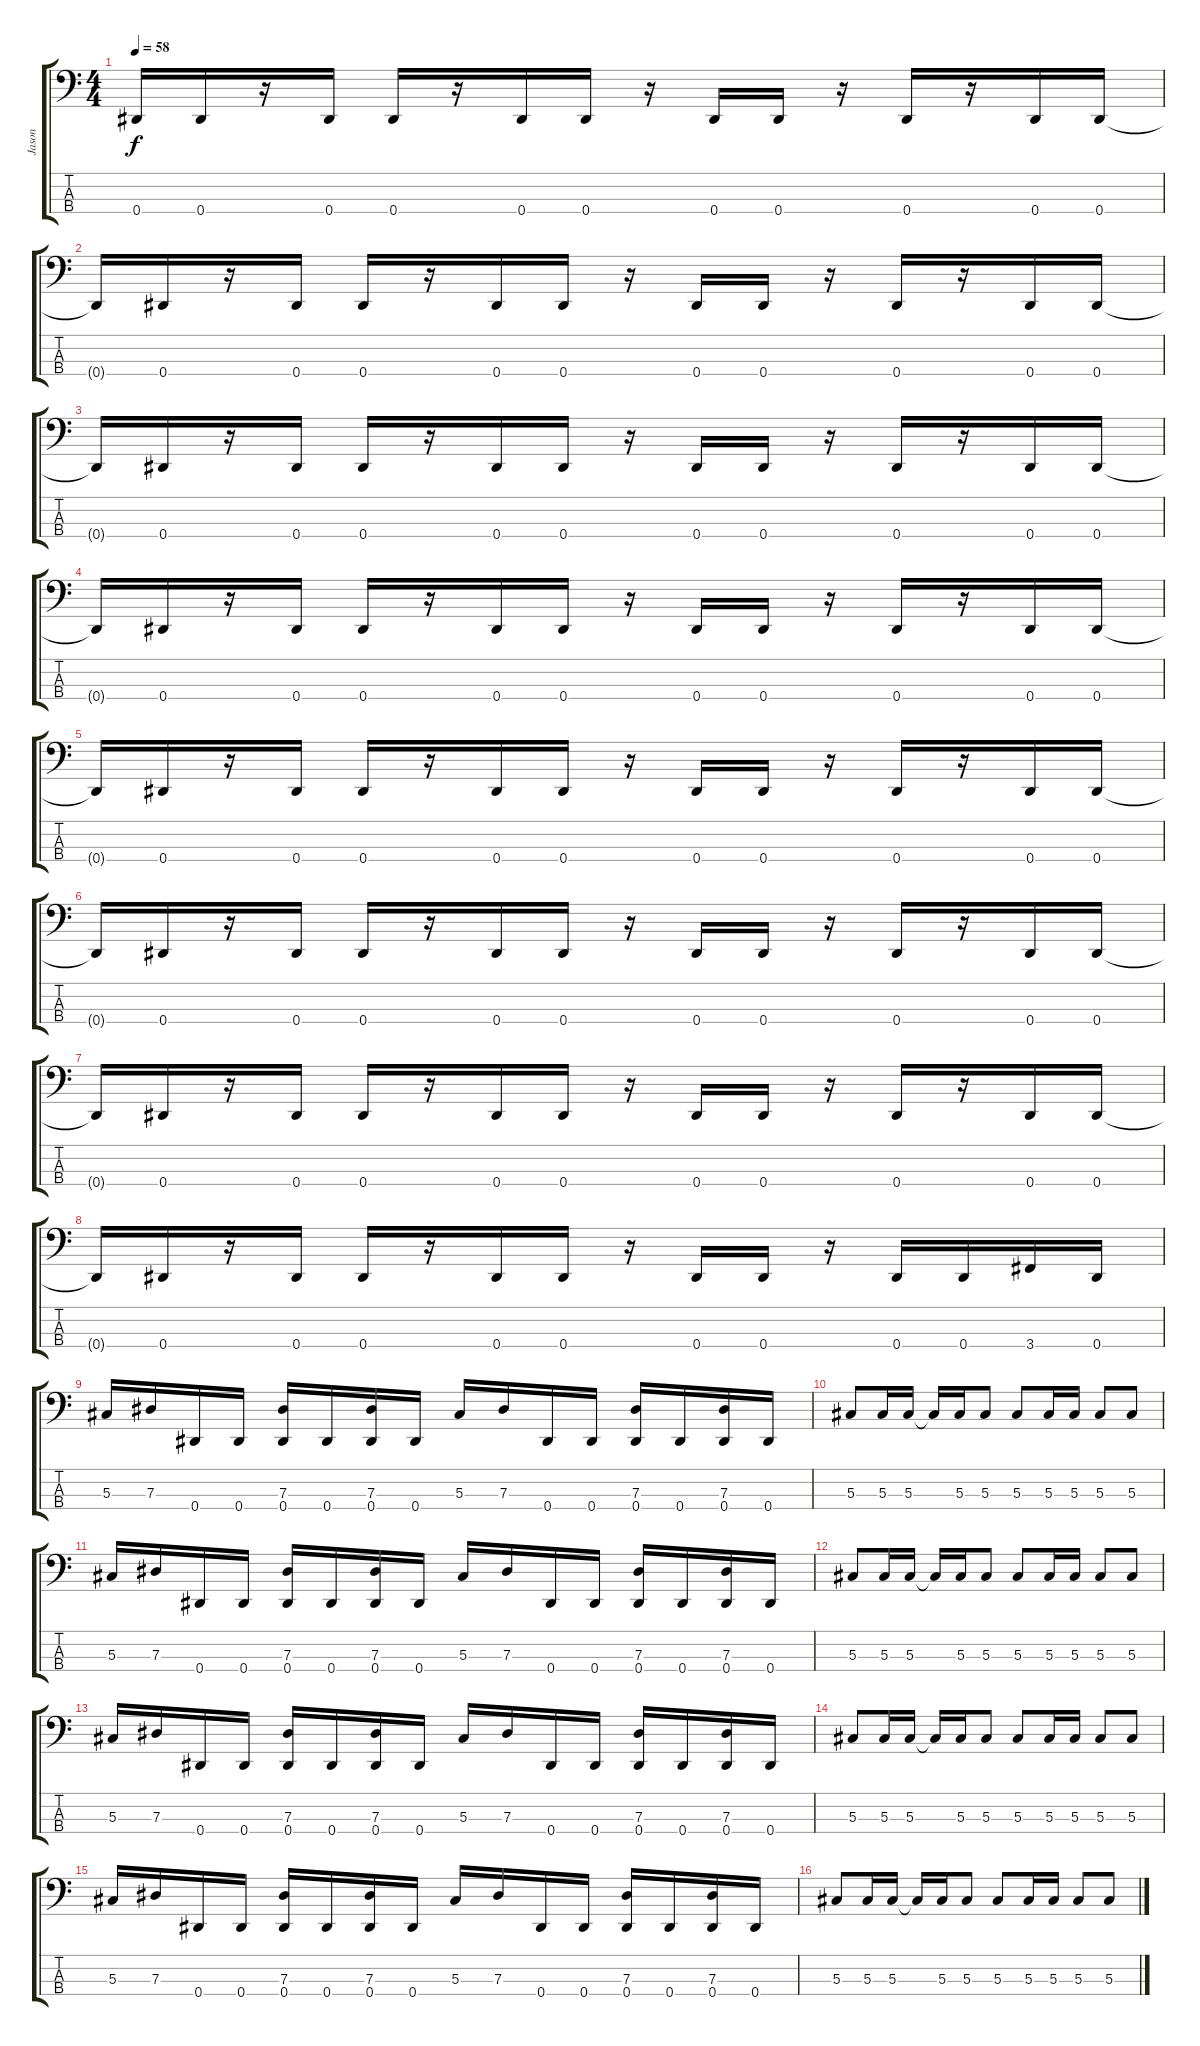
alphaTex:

\track ("Jason " "Jason ") {instrument electricbassfinger}
\staff {score tabs}
\tuning (Gb2 Db2 Ab1 Eb1) {hide}
\ts (4 4)
\tempo 58
\clef f4
\ks c
0.4.16{dy f instrument electricbassfinger} 0.4.16 r.16 0.4.16 0.4.16 r.16 0.4.16 0.4.16 r.16 0.4.16 0.4.16 r.16 0.4.16 r.16 0.4.16 0.4.16 |
0.4{t}.16 0.4.16 r.16 0.4.16 0.4.16 r.16 0.4.16 0.4.16 r.16 0.4.16 0.4.16 r.16 0.4.16 r.16 0.4.16 0.4.16 |
0.4{t}.16 0.4.16 r.16 0.4.16 0.4.16 r.16 0.4.16 0.4.16 r.16 0.4.16 0.4.16 r.16 0.4.16 r.16 0.4.16 0.4.16 |
0.4{t}.16 0.4.16 r.16 0.4.16 0.4.16 r.16 0.4.16 0.4.16 r.16 0.4.16 0.4.16 r.16 0.4.16 r.16 0.4.16 0.4.16 |
0.4{t}.16 0.4.16 r.16 0.4.16 0.4.16 r.16 0.4.16 0.4.16 r.16 0.4.16 0.4.16 r.16 0.4.16 r.16 0.4.16 0.4.16 |
0.4{t}.16 0.4.16 r.16 0.4.16 0.4.16 r.16 0.4.16 0.4.16 r.16 0.4.16 0.4.16 r.16 0.4.16 r.16 0.4.16 0.4.16 |
0.4{t}.16 0.4.16 r.16 0.4.16 0.4.16 r.16 0.4.16 0.4.16 r.16 0.4.16 0.4.16 r.16 0.4.16 r.16 0.4.16 0.4.16 |
0.4{t}.16 0.4.16 r.16 0.4.16 0.4.16 r.16 0.4.16 0.4.16 r.16 0.4.16 0.4.16 r.16 0.4.16 0.4.16 3.4.16 0.4.16 |
5.3.16 7.3.16 0.4.16 0.4.16 (7.3 0.4).16 0.4.16 (7.3 0.4).16 0.4.16 5.3.16 7.3.16 0.4.16 0.4.16 (7.3 0.4).16 0.4.16 (7.3 0.4).16 0.4.16 |
5.3.8 5.3.16 5.3.16 5.3{t}.16 5.3.16 5.3.8 5.3.8 5.3.16 5.3.16 5.3.8 5.3.8 |
5.3.16 7.3.16 0.4.16 0.4.16 (7.3 0.4).16 0.4.16 (7.3 0.4).16 0.4.16 5.3.16 7.3.16 0.4.16 0.4.16 (7.3 0.4).16 0.4.16 (7.3 0.4).16 0.4.16 |
5.3.8 5.3.16 5.3.16 5.3{t}.16 5.3.16 5.3.8 5.3.8 5.3.16 5.3.16 5.3.8 5.3.8 |
5.3.16 7.3.16 0.4.16 0.4.16 (7.3 0.4).16 0.4.16 (7.3 0.4).16 0.4.16 5.3.16 7.3.16 0.4.16 0.4.16 (7.3 0.4).16 0.4.16 (7.3 0.4).16 0.4.16 |
5.3.8 5.3.16 5.3.16 5.3{t}.16 5.3.16 5.3.8 5.3.8 5.3.16 5.3.16 5.3.8 5.3.8 |
5.3.16 7.3.16 0.4.16 0.4.16 (7.3 0.4).16 0.4.16 (7.3 0.4).16 0.4.16 5.3.16 7.3.16 0.4.16 0.4.16 (7.3 0.4).16 0.4.16 (7.3 0.4).16 0.4.16 |
5.3.8 5.3.16 5.3.16 5.3{t}.16 5.3.16 5.3.8 5.3.8 5.3.16 5.3.16 5.3.8 5.3.8
